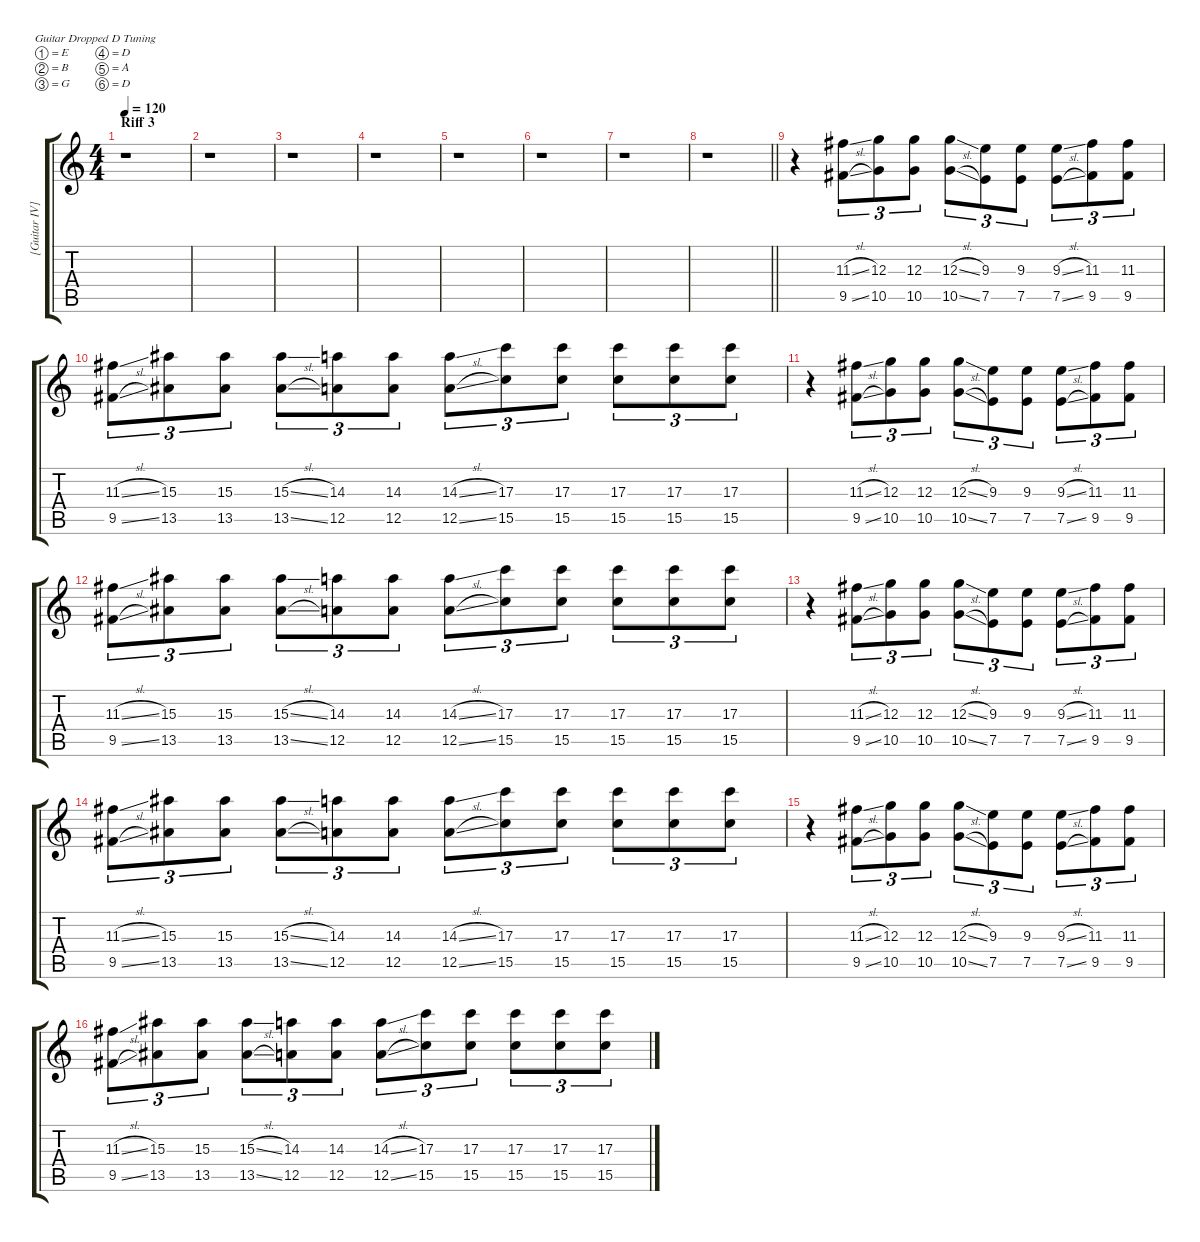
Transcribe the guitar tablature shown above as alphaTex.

\hideDynamics
\bracketExtendMode groupsimilarinstruments
\firstSystemTrackNameMode fullname
\otherSystemsTrackNameMode fullname
\otherSystemsTrackNameOrientation horizontal
\track ("[Guitar IV]" "E-Gt") {instrument distortionguitar}
\staff {score tabs}
\tuning (E4 B3 G3 D3 A2 D2)
\ts (4 4)
\section ("" "Riff 3")
\tempo 120
\clef g2
\ks c
r.1{dy mf} |
r.1 |
r.1 |
r.1 |
r.1 |
r.1 |
r.1 |
\barLineRight lightlight
r.1 |
r.4 (11.3{sl} 9.5{sl}).8{tu (3 2)} (12.3 10.5).8{tu (3 2)} (12.3 10.5).8{tu (3 2)} (12.3{sl} 10.5{sl}).8{tu (3 2)} (9.3 7.5).8{tu (3 2)} (9.3 7.5).8{tu (3 2)} (9.3{sl} 7.5{sl}).8{tu (3 2)} (11.3 9.5).8{tu (3 2)} (11.3 9.5).8{tu (3 2)} |
(11.3{sl} 9.5{sl}).8{tu (3 2)} (15.3 13.5).8{tu (3 2)} (15.3 13.5).8{tu (3 2)} (15.3{sl} 13.5{sl}).8{tu (3 2)} (14.3 12.5).8{tu (3 2)} (14.3 12.5).8{tu (3 2)} (14.3{sl} 12.5{sl}).8{tu (3 2)} (17.3 15.5).8{tu (3 2)} (17.3 15.5).8{tu (3 2)} (17.3 15.5).8{tu (3 2)} (17.3 15.5).8{tu (3 2)} (17.3 15.5).8{tu (3 2)} |
r.4 (11.3{sl} 9.5{sl}).8{tu (3 2)} (12.3 10.5).8{tu (3 2)} (12.3 10.5).8{tu (3 2)} (12.3{sl} 10.5{sl}).8{tu (3 2)} (9.3 7.5).8{tu (3 2)} (9.3 7.5).8{tu (3 2)} (9.3{sl} 7.5{sl}).8{tu (3 2)} (11.3 9.5).8{tu (3 2)} (11.3 9.5).8{tu (3 2)} |
(11.3{sl} 9.5{sl}).8{tu (3 2)} (15.3 13.5).8{tu (3 2)} (15.3 13.5).8{tu (3 2)} (15.3{sl} 13.5{sl}).8{tu (3 2)} (14.3 12.5).8{tu (3 2)} (14.3 12.5).8{tu (3 2)} (14.3{sl} 12.5{sl}).8{tu (3 2)} (17.3 15.5).8{tu (3 2)} (17.3 15.5).8{tu (3 2)} (17.3 15.5).8{tu (3 2)} (17.3 15.5).8{tu (3 2)} (17.3 15.5).8{tu (3 2)} |
r.4 (11.3{sl} 9.5{sl}).8{tu (3 2)} (12.3 10.5).8{tu (3 2)} (12.3 10.5).8{tu (3 2)} (12.3{sl} 10.5{sl}).8{tu (3 2)} (9.3 7.5).8{tu (3 2)} (9.3 7.5).8{tu (3 2)} (9.3{sl} 7.5{sl}).8{tu (3 2)} (11.3 9.5).8{tu (3 2)} (11.3 9.5).8{tu (3 2)} |
(11.3{sl} 9.5{sl}).8{tu (3 2)} (15.3 13.5).8{tu (3 2)} (15.3 13.5).8{tu (3 2)} (15.3{sl} 13.5{sl}).8{tu (3 2)} (14.3 12.5).8{tu (3 2)} (14.3 12.5).8{tu (3 2)} (14.3{sl} 12.5{sl}).8{tu (3 2)} (17.3 15.5).8{tu (3 2)} (17.3 15.5).8{tu (3 2)} (17.3 15.5).8{tu (3 2)} (17.3 15.5).8{tu (3 2)} (17.3 15.5).8{tu (3 2)} |
r.4 (11.3{sl} 9.5{sl}).8{tu (3 2)} (12.3 10.5).8{tu (3 2)} (12.3 10.5).8{tu (3 2)} (12.3{sl} 10.5{sl}).8{tu (3 2)} (9.3 7.5).8{tu (3 2)} (9.3 7.5).8{tu (3 2)} (9.3{sl} 7.5{sl}).8{tu (3 2)} (11.3 9.5).8{tu (3 2)} (11.3 9.5).8{tu (3 2)} |
(11.3{sl} 9.5{sl}).8{tu (3 2)} (15.3 13.5).8{tu (3 2)} (15.3 13.5).8{tu (3 2)} (15.3{sl} 13.5{sl}).8{tu (3 2)} (14.3 12.5).8{tu (3 2)} (14.3 12.5).8{tu (3 2)} (14.3{sl} 12.5{sl}).8{tu (3 2)} (17.3 15.5).8{tu (3 2)} (17.3 15.5).8{tu (3 2)} (17.3 15.5).8{tu (3 2)} (17.3 15.5).8{tu (3 2)} (17.3 15.5).8{tu (3 2)}
